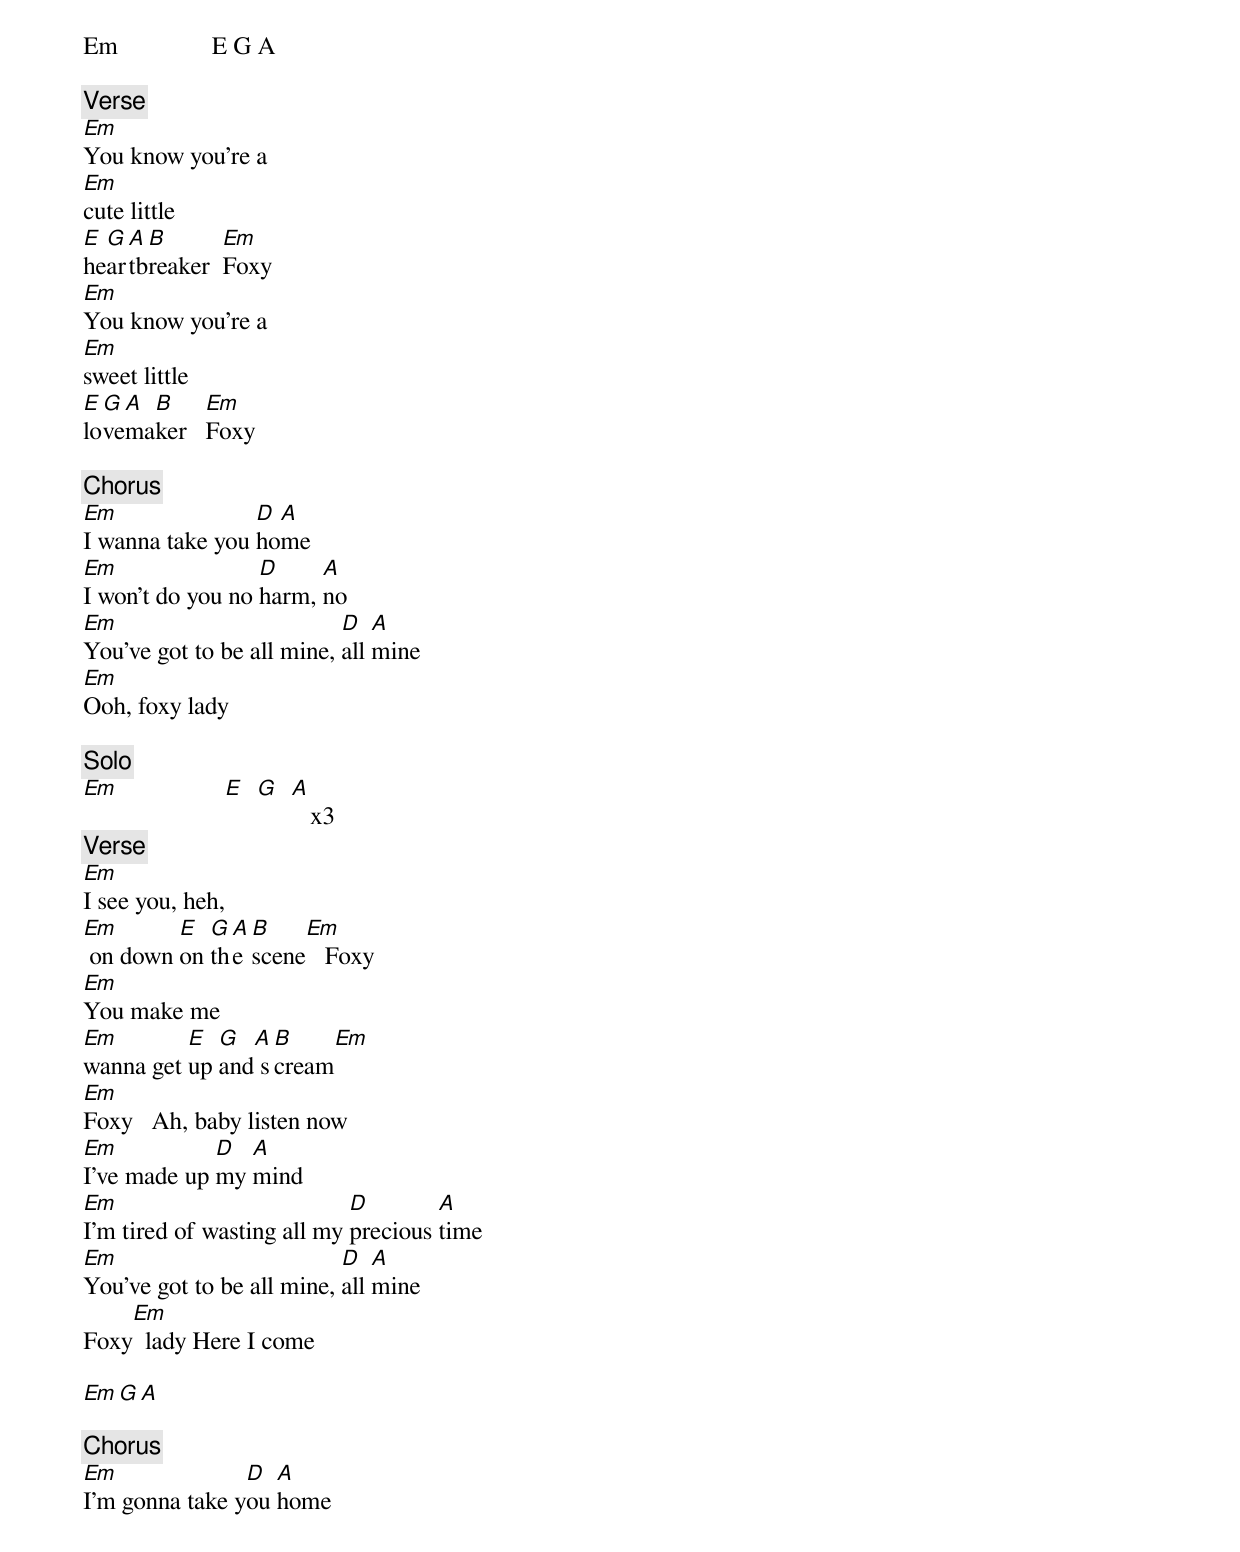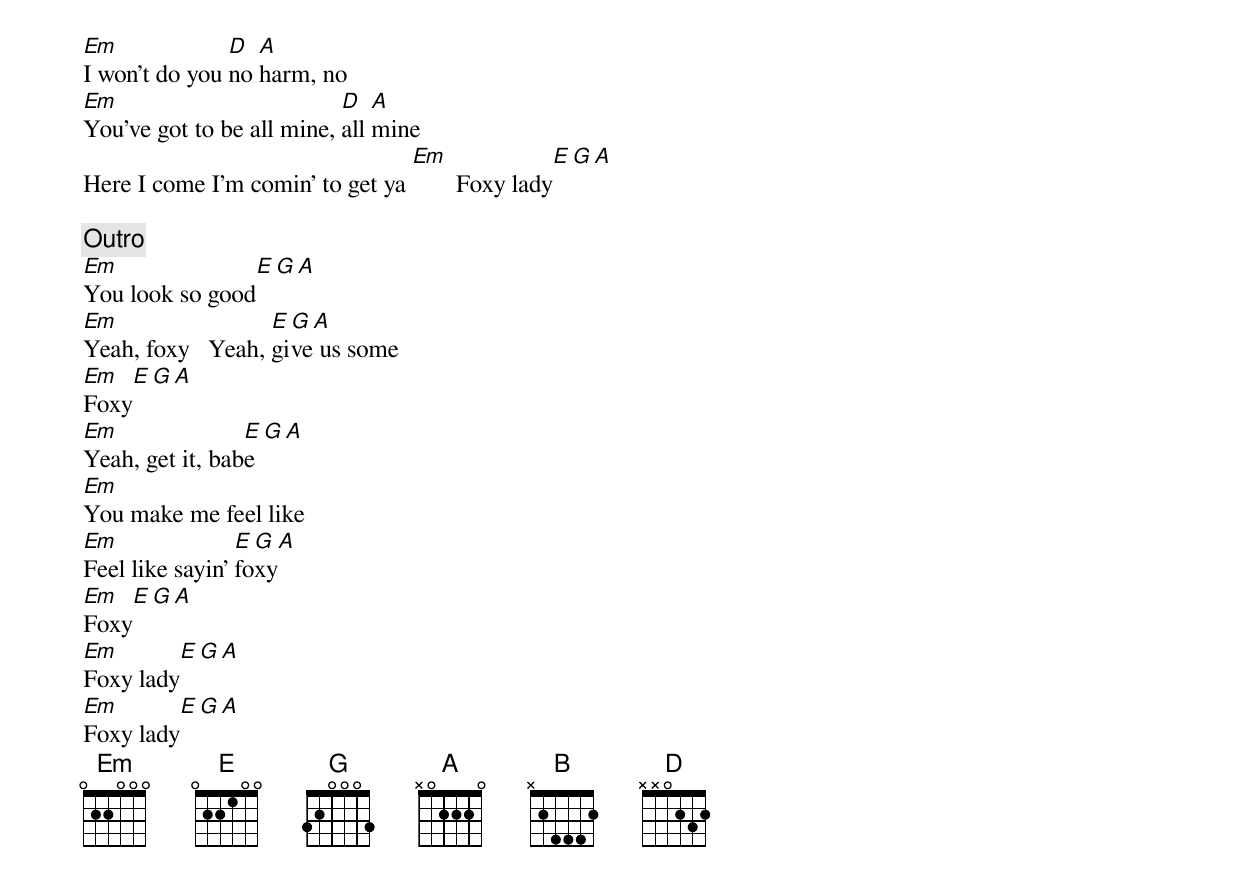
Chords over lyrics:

Em               E G A

[Verse]
Em
You know you're a
Em
cute little
E G A B       Em
heartbreaker  Foxy
Em
You know you're a
Em
sweet little
E G A B     Em
lovemaker   Foxy

[Chorus]
Em               D A
I wanna take you home
Em                D     A
I won't do you no harm, no
Em                         D   A
You've got to be all mine, all mine
Em
Ooh, foxy lady

[Solo]
Em               E G A
                        x3
[Verse]
Em
I see you, heh,
Em       E  G A B    Em
 on down on the scene   Foxy
Em
You make me
Em        E  G  A B    Em
wanna get up and scream
Em
Foxy   Ah, baby listen now
Em           D  A
I've made up my mind
Em                          D        A
I'm tired of wasting all my precious time
Em                         D   A
You've got to be all mine, all mine
    Em
Foxy  lady Here I come

Em     G     A

[Chorus]
Em              D  A
I'm gonna take you home
Em             D  A
I won't do you no harm, no
Em                         D   A
You've got to be all mine, all mine
                                 Em               E G A
Here I come I'm comin' to get ya        Foxy lady

[Outro]
Em               E G A
You look so good
Em                 E G A
Yeah, foxy   Yeah, give us some
Em               E G A
Foxy
Em               E G A
Yeah, get it, babe
Em
You make me feel like
Em               E G A
Feel like sayin' foxy
Em               E G A
Foxy
Em               E G A
Foxy lady
Em               E G A
Foxy lady
